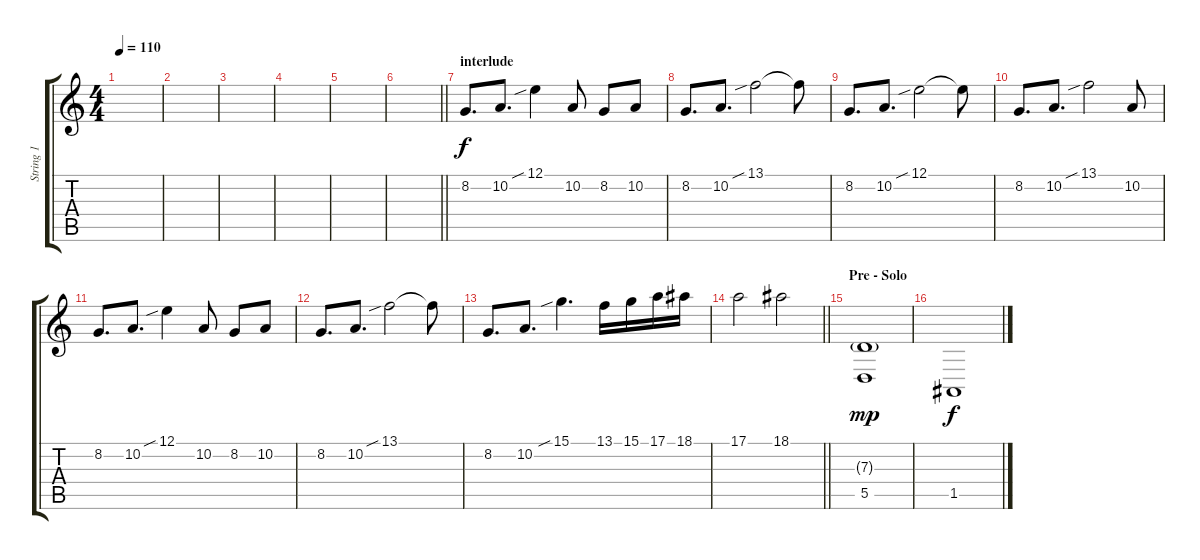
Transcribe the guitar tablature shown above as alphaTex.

\track ("String 1" "String 1") {instrument stringensemble1}
\staff {score tabs}
\tuning (E4 B3 G3 D3 A2 D2) {hide}
\ts (4 4)
\tempo 110
\clef g2
\ks c
|
|
|
|
|
\barLineRight lightlight
|
\section ("" "interlude")
8.2.8{d} 10.2.8{d} 12.1{sib}.4 10.2.8 8.2.8 10.2.8 |
8.2.8{d} 10.2.8{d} 13.1{sib}.2 13.1{t}.8 |
8.2.8{d} 10.2.8{d} 12.1{sib}.2 12.1{t}.8 |
8.2.8{d} 10.2.8{d} 13.1{sib}.2 10.2.8 |
8.2.8{d} 10.2.8{d} 12.1{sib}.4 10.2.8 8.2.8 10.2.8 |
8.2.8{d} 10.2.8{d} 13.1{sib}.2 13.1{t}.8 |
8.2.8{d} 10.2.8{d} 15.1{sib}.4{d} 13.1.16 15.1.16 17.1.16 18.1.16 |
\barLineRight lightlight
17.1.2 18.1.2 |
\section ("" "Pre - Solo ")
(7.3{g} 5.5).1{dy mp} |
1.5.1{dy f}
